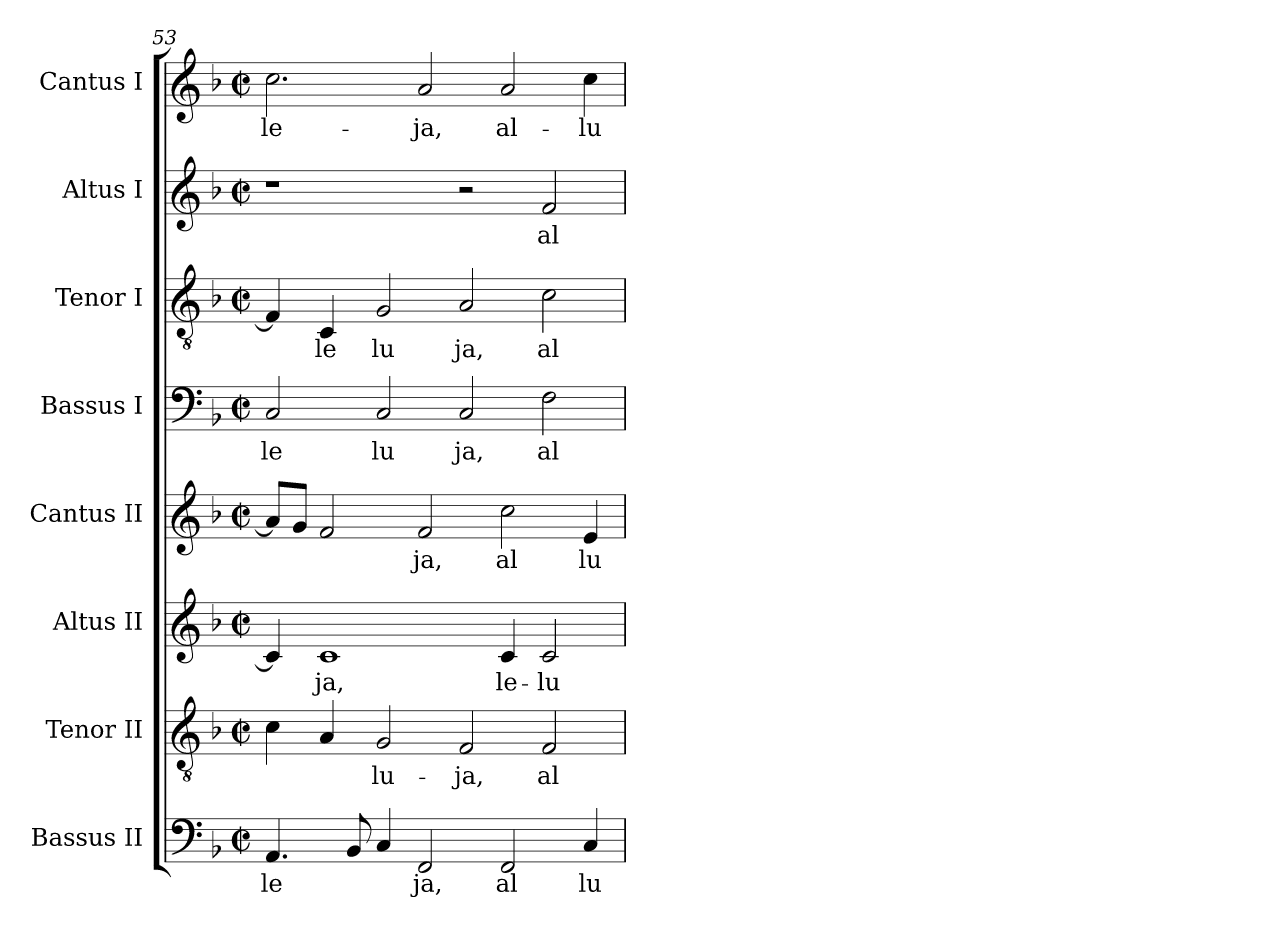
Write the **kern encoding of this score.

**kern	**text	**kern	**text	**kern	**text	**kern	**text	**kern	**text	**kern	**text	**kern	**text	**kern	**text
*part8	*part8	*part7	*part7	*part6	*part6	*part5	*part5	*part4	*part4	*part3	*part3	*part2	*part2	*part1	*part1
*staff8	*staff8	*staff7	*staff7	*staff6	*staff6	*staff5	*staff5	*staff4	*staff4	*staff3	*staff3	*staff2	*staff2	*staff1	*staff1
*I"Bassus II	*	*I"Tenor II	*	*I"Altus II	*	*I"Cantus II	*	*I"Bassus I	*	*I"Tenor I	*	*I"Altus I	*	*I"Cantus I	*
*clefF4	*	*clefGv2	*	*clefG2	*	*clefG2	*	*clefF4	*	*clefGv2	*	*clefG2	*	*clefG2	*
*k[b-]	*	*k[b-]	*	*k[b-]	*	*k[b-]	*	*k[b-]	*	*k[b-]	*	*k[b-]	*	*k[b-]	*
*F:	*	*F:	*	*F:	*	*F:	*	*F:	*	*F:	*	*F:	*	*F:	*
*M2/2	*	*M2/2	*	*M2/2	*	*M2/2	*	*M2/2	*	*M2/2	*	*M2/2	*	*M2/2	*
*met(c|)	*	*met(c|)	*	*met(c|)	*	*met(c|)	*	*met(c|)	*	*met(c|)	*	*met(c|)	*	*met(c|)	*
=53	=53	=53	=53	=53	=53	=53	=53	=53	=53	=53	=53	=53	=53	=53	=53
!	!LO:LY:b:cj	!	!	!	!	!	!	!	!LO:LY:b:cj	!	!	!	!	!	!LO:LY:b:cj
4.AA/	le	4c\	.	4c/]	.	8a/L]	.	2C/	le	4F/]	.	1r	.	2.cc\	-le-
.	.	.	.	.	.	8g/J	.	.	.	.	.	.	.	.	.
!	!	!	!	!	!LO:LY:b:cj	!	!	!	!	!	!LO:LY:b:cj	!	!	!	!
.	.	4A/	.	1c	-ja,	2f/	.	.	.	4C/	le	.	.	.	.
8BB-/	.	.	.	.	.	.	.	.	.	.	.	.	.	.	.
!	!	!	!LO:LY:b:cj	!	!	!	!	!	!LO:LY:b:cj	!	!LO:LY:b:cj	!	!	!	!
4C/	.	2G/	-lu-	.	.	.	.	2C/	lu	2G/	lu	.	.	.	.
!	!LO:LY:b:cj	!	!	!	!	!	!LO:LY:b:cj	!	!	!	!	!	!	!	!LO:LY:b:cj
2FF/	ja,	.	.	.	.	2f/	ja,	.	.	.	.	.	.	2a/	-ja,
!	!	!	!LO:LY:b:cj	!	!	!	!	!	!LO:LY:b:cj	!	!LO:LY:b:cj	!	!	!	!
.	.	2F/	-ja,	.	.	.	.	2C/	ja,	2A/	ja,	2r	.	.	.
!	!LO:LY:b:cj	!	!	!	!LO:LY:b:cj	!	!LO:LY:b:cj	!	!	!	!	!	!	!	!LO:LY:b:cj
2FF/	al	.	.	4c/	-le-	2cc\	al	.	.	.	.	.	.	2a/	al-
!	!	!	!LO:LY:b:cj	!	!LO:LY:b:cj	!	!	!	!LO:LY:b:cj	!	!LO:LY:b:cj	!	!LO:LY:b:cj	!	!
.	.	2F/	al-	2c/	-lu-	.	.	2F\	al	2c\	al	2f/	al	.	.
!	!LO:LY:b:cj	!	!	!	!	!	!LO:LY:b:cj	!	!	!	!	!	!	!	!LO:LY:b:cj
4C/	lu	.	.	.	.	4e/	lu	.	.	.	.	.	.	4cc\	-lu-
=	=	=	=	=	=	=	=	=	=	=	=	=	=	=	=
*-	*-	*-	*-	*-	*-	*-	*-	*-	*-	*-	*-	*-	*-	*-	*-
